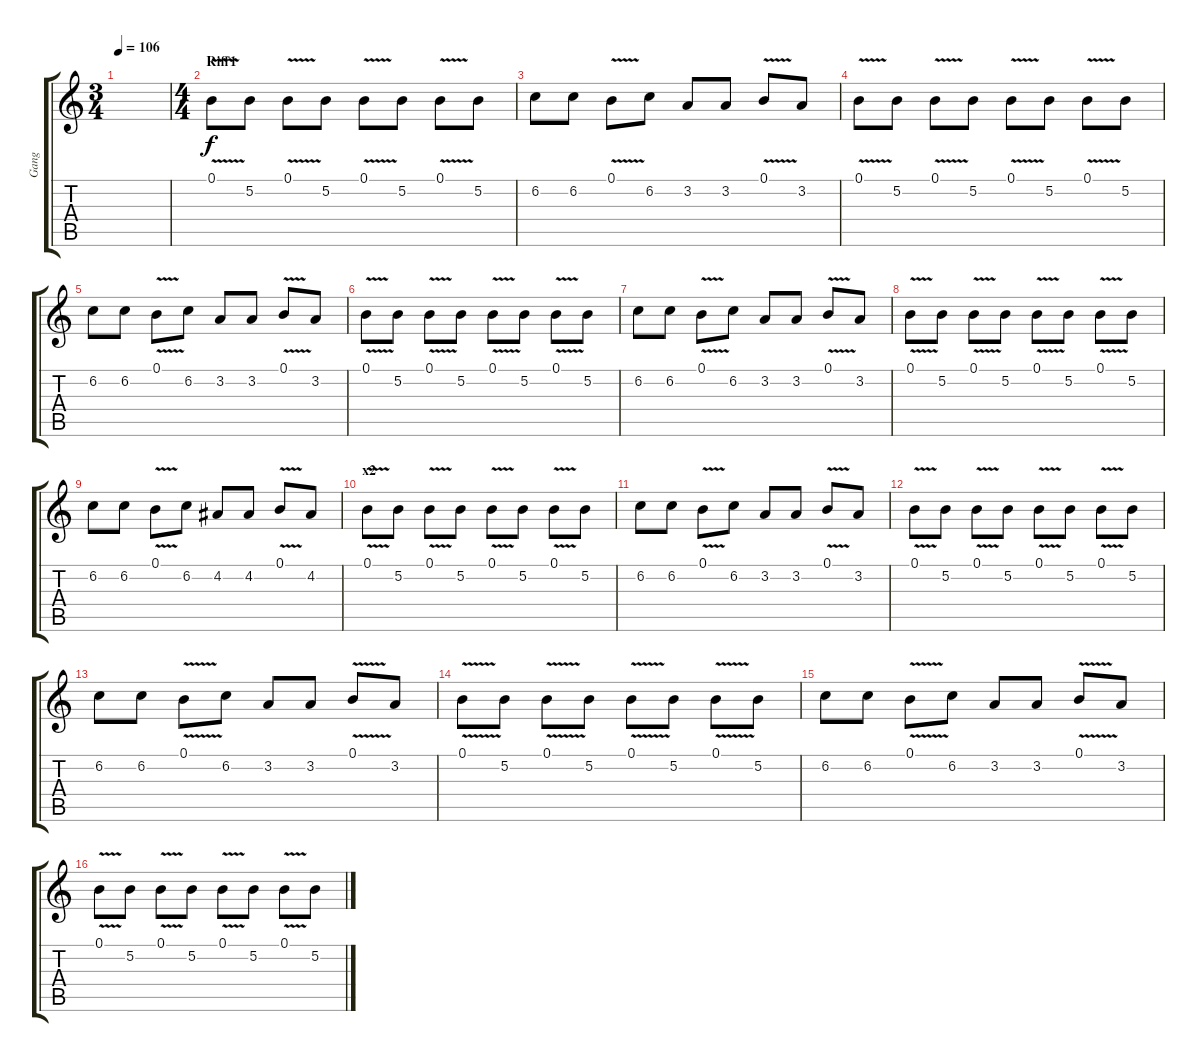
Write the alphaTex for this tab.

\track ("Gang" "Gang") {instrument distortionguitar}
\staff {score tabs}
\tuning (B3 Gb3 D3 A2 E2 B1) {hide}
\ts (3 4)
\tempo 106
\clef g2
\ks c
|
\ts (4 4)
\section ("" "Riff1")
0.1{v}.8 5.2.8 0.1{v}.8 5.2.8 0.1{v}.8 5.2.8 0.1{v}.8 5.2.8 |
6.2.8 6.2.8 0.1{v}.8 6.2.8 3.2.8 3.2.8 0.1{v}.8 3.2.8 |
0.1{v}.8 5.2.8 0.1{v}.8 5.2.8 0.1{v}.8 5.2.8 0.1{v}.8 5.2.8 |
6.2.8 6.2.8 0.1{v}.8 6.2.8 3.2.8 3.2.8 0.1{v}.8 3.2.8 |
0.1{v}.8 5.2.8 0.1{v}.8 5.2.8 0.1{v}.8 5.2.8 0.1{v}.8 5.2.8 |
6.2.8 6.2.8 0.1{v}.8 6.2.8 3.2.8 3.2.8 0.1{v}.8 3.2.8 |
0.1{v}.8 5.2.8 0.1{v}.8 5.2.8 0.1{v}.8 5.2.8 0.1{v}.8 5.2.8 |
6.2.8 6.2.8 0.1{v}.8 6.2.8 4.2.8 4.2.8 0.1{v}.8 4.2.8 |
\section ("" "x2")
0.1{v}.8 5.2.8 0.1{v}.8 5.2.8 0.1{v}.8 5.2.8 0.1{v}.8 5.2.8 |
6.2.8 6.2.8 0.1{v}.8 6.2.8 3.2.8 3.2.8 0.1{v}.8 3.2.8 |
0.1{v}.8 5.2.8 0.1{v}.8 5.2.8 0.1{v}.8 5.2.8 0.1{v}.8 5.2.8 |
6.2.8 6.2.8 0.1{v}.8 6.2.8 3.2.8 3.2.8 0.1{v}.8 3.2.8 |
0.1{v}.8 5.2.8 0.1{v}.8 5.2.8 0.1{v}.8 5.2.8 0.1{v}.8 5.2.8 |
6.2.8 6.2.8 0.1{v}.8 6.2.8 3.2.8 3.2.8 0.1{v}.8 3.2.8 |
0.1{v}.8 5.2.8 0.1{v}.8 5.2.8 0.1{v}.8 5.2.8 0.1{v}.8 5.2.8
